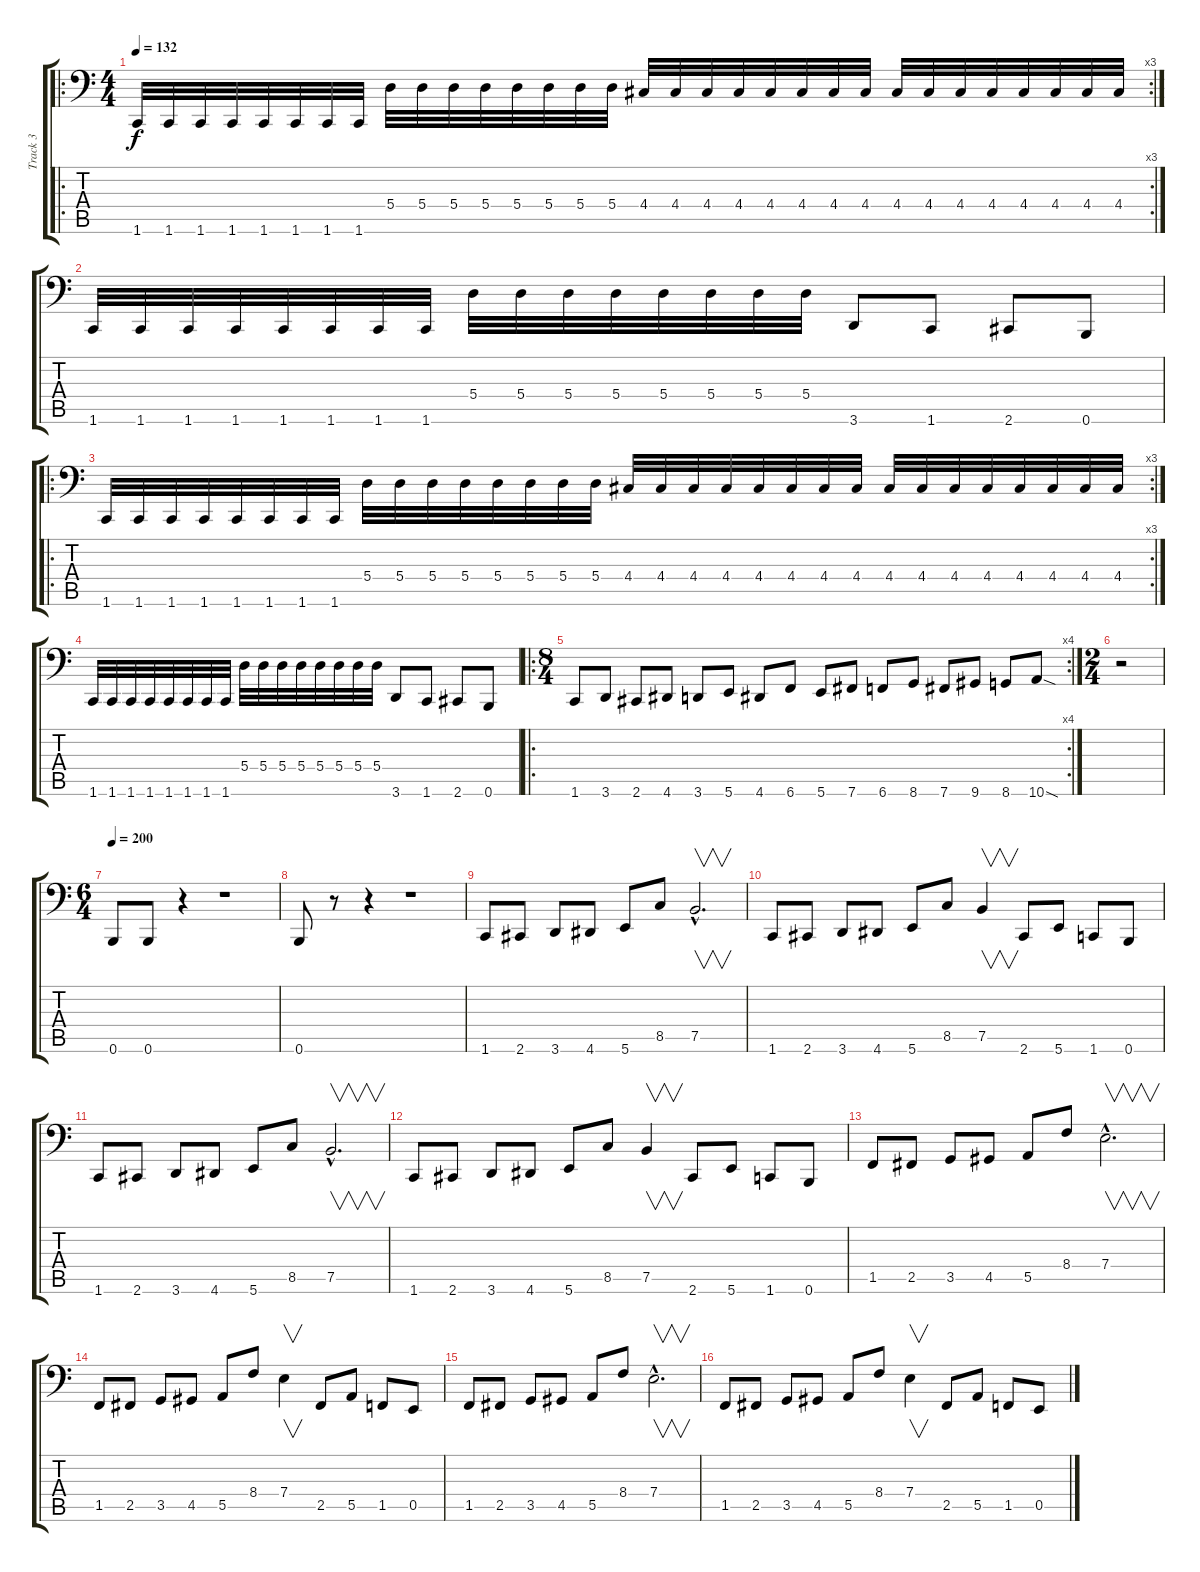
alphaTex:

\track ("Track 3" "Track 3") {instrument electricbasspick}
\staff {score tabs}
\tuning (C3 G2 D2 A1 E1 B0) {hide}
\ro
\rc 3
\ts (4 4)
\tempo 132
\clef f4
\ks c
1.6.32{dy f} 1.6.32 1.6.32 1.6.32 1.6.32 1.6.32 1.6.32 1.6.32 5.4.32 5.4.32 5.4.32 5.4.32 5.4.32 5.4.32 5.4.32 5.4.32 4.4.32 4.4.32 4.4.32 4.4.32 4.4.32 4.4.32 4.4.32 4.4.32 4.4.32 4.4.32 4.4.32 4.4.32 4.4.32 4.4.32 4.4.32 4.4.32 |
1.6.32 1.6.32 1.6.32 1.6.32 1.6.32 1.6.32 1.6.32 1.6.32 5.4.32 5.4.32 5.4.32 5.4.32 5.4.32 5.4.32 5.4.32 5.4.32 3.6.8 1.6.8 2.6.8 0.6.8 |
\ro
\rc 3
1.6.32 1.6.32 1.6.32 1.6.32 1.6.32 1.6.32 1.6.32 1.6.32 5.4.32 5.4.32 5.4.32 5.4.32 5.4.32 5.4.32 5.4.32 5.4.32 4.4.32 4.4.32 4.4.32 4.4.32 4.4.32 4.4.32 4.4.32 4.4.32 4.4.32 4.4.32 4.4.32 4.4.32 4.4.32 4.4.32 4.4.32 4.4.32 |
1.6.32 1.6.32 1.6.32 1.6.32 1.6.32 1.6.32 1.6.32 1.6.32 5.4.32 5.4.32 5.4.32 5.4.32 5.4.32 5.4.32 5.4.32 5.4.32 3.6.8 1.6.8 2.6.8 0.6.8 |
\ro
\rc 4
\ts (8 4)
1.6.8 3.6.8 2.6.8 4.6.8 3.6.8 5.6.8 4.6.8 6.6.8 5.6.8 7.6.8 6.6.8 8.6.8 7.6.8 9.6.8 8.6.8 10.6{sod}.8 |
\ts (2 4)
r.2 |
\ts (6 4)
\tempo 200
0.6.8 0.6.8 r.4 r.1 |
0.6.8 r.8 r.4 r.1 |
1.6.8 2.6.8 3.6.8 4.6.8 5.6.8 8.5.8 7.5{hac}.2{v d} |
1.6.8 2.6.8 3.6.8 4.6.8 5.6.8 8.5.8 7.5.4{v} 2.6.8 5.6.8 1.6.8 0.6.8 |
1.6.8 2.6.8 3.6.8 4.6.8 5.6.8 8.5.8 7.5{hac}.2{v d} |
1.6.8 2.6.8 3.6.8 4.6.8 5.6.8 8.5.8 7.5.4{v} 2.6.8 5.6.8 1.6.8 0.6.8 |
1.5.8 2.5.8 3.5.8 4.5.8 5.5.8 8.4.8 7.4{hac}.2{v d} |
1.5.8 2.5.8 3.5.8 4.5.8 5.5.8 8.4.8 7.4.4{v} 2.5.8 5.5.8 1.5.8 0.5.8 |
1.5.8 2.5.8 3.5.8 4.5.8 5.5.8 8.4.8 7.4{hac}.2{v d} |
1.5.8 2.5.8 3.5.8 4.5.8 5.5.8 8.4.8 7.4.4{v} 2.5.8 5.5.8 1.5.8 0.5.8
